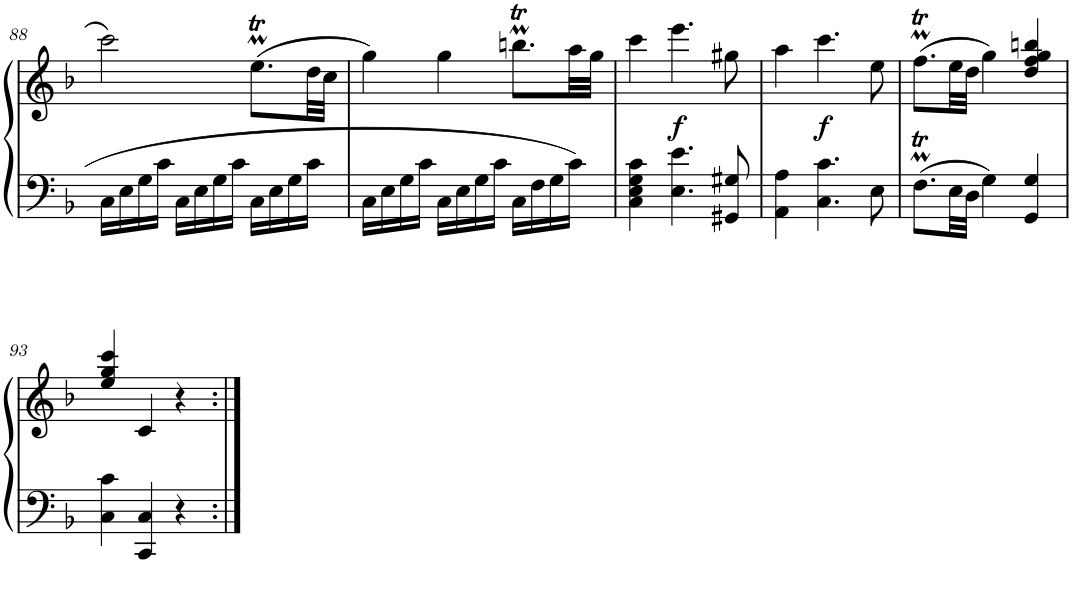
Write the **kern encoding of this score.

**kern	**kern	**dynam
*part1	*part1	*part1
*staff2	*staff1	*staff1/2
*I"Piano	*	*
*I'Pno.	*	*
!!LO:PB:g=z
*clefF4	*clefG2	*
*k[b-]	*k[b-]	*
*F:	*F:	*
*M3/4	*M3/4	*
=88	=88	=88
16C\LL	2ccc\	.
16E\	.	.
16G\	.	.
16c\JJ	.	.
16C\LL	.	.
16E\	.	.
16G\	.	.
16c\JJ	.	.
16C\LL	(>8.eemt\L	.
16E\	.	.
16G\	.	.
16c\JJ	32dd\LL	.
.	32cc\JJJ	.
=89	=89	=89
16C\LL	4gg\)	.
16E\	.	.
16G\	.	.
16c\JJ	.	.
16C\LL	4gg\	.
16E\	.	.
16G\	.	.
16c\JJ	.	.
16C\LL	8.bbnmt\L	.
16F\	.	.
16G\	.	.
16c\JJ	32aa\LL	.
.	32gg\JJJ	.
=90	=90	=90
4C\ 4E\ 4G\ 4c\	4ccc\	.
!	!	!LO:DY:b
4.E\ 4.e\	4.eee\	f
8GG#X/ 8G#X/	8gg#X\	.
=91	=91	=91
4AA\ 4A\	4aa\	.
!	!	!LO:DY:b
4.C\ 4.c\	4.ccc\	f
8E\	8ee\	.
=92	=92	=92
8.FMT\L	(>8.ffMT\L	.
32E\LL	32ee\LL	.
32D\JJJ	32dd\JJJ	.
4G\	4gg\)	.
4GG/ 4G/	4dd/ 4ff/ 4gg/ 4bbn/	.
!!LO:LB:g=z
=93	=93	=93
4C\ 4c\	4ee/ 4gg/ 4ccc/	.
4CC/ 4C/	4c/	.
4r	4r	.
=:|!	=:|!	=:|!
*-	*-	*-
